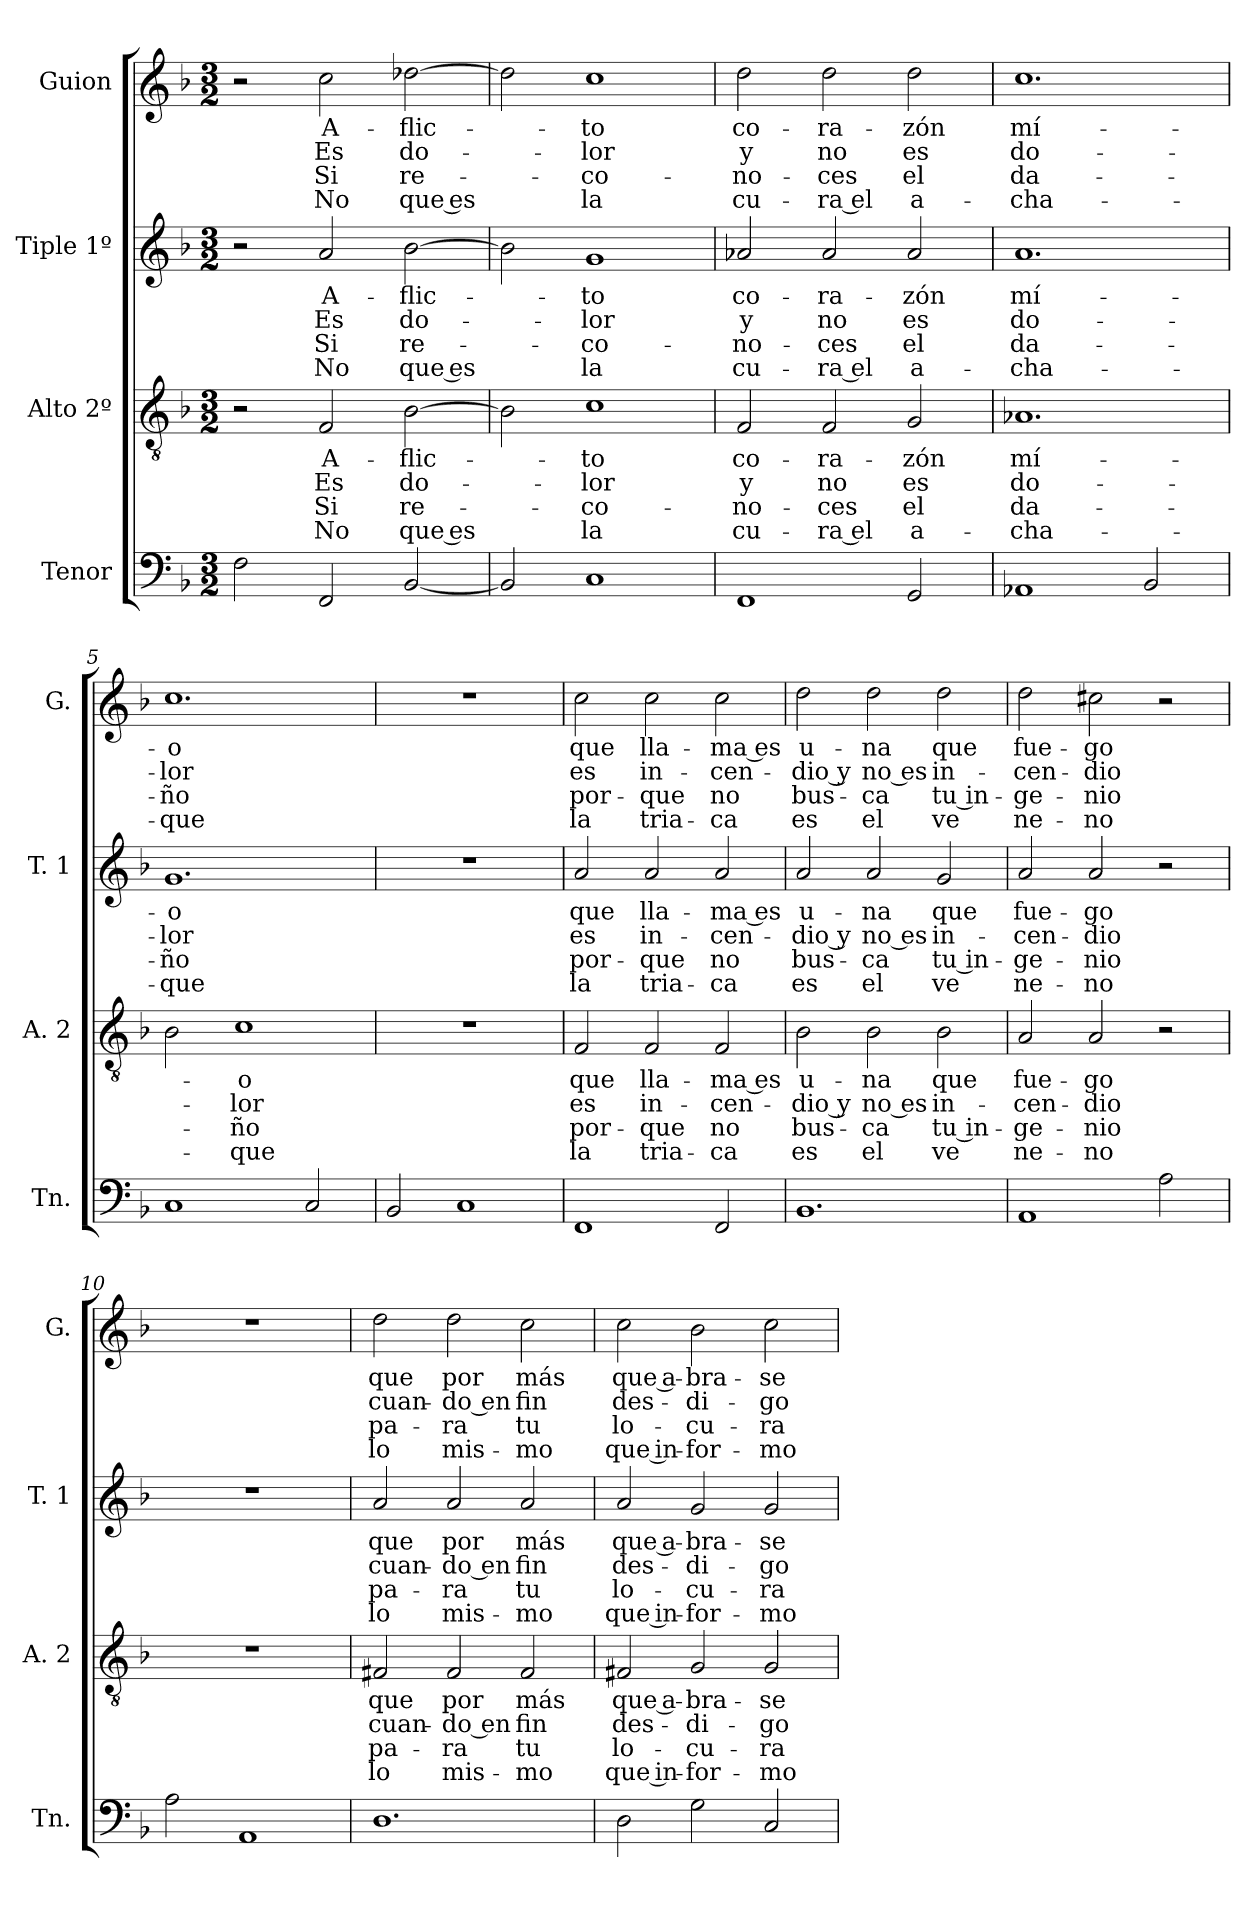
**kern	**kern	**text	**text	**text	**text	**kern	**text	**text	**text	**text	**kern	**text	**text	**text	**text
*part4	*part3	*part3	*part3	*part3	*part3	*part2	*part2	*part2	*part2	*part2	*part1	*part1	*part1	*part1	*part1
*staff4	*staff3	*staff3	*staff3	*staff3	*staff3	*staff2	*staff2	*staff2	*staff2	*staff2	*staff1	*staff1	*staff1	*staff1	*staff1
*I"Tenor	*I"Alto 2º	*	*	*	*	*I"Tiple 1º	*	*	*	*	*I"Guion	*	*	*	*
*I'Tn.	*I'A. 2	*	*	*	*	*I'T. 1	*	*	*	*	*I'G.	*	*	*	*
*clefF4	*clefGv2	*	*	*	*	*clefG2	*	*	*	*	*clefG2	*	*	*	*
*k[b-]	*k[b-]	*	*	*	*	*k[b-]	*	*	*	*	*k[b-]	*	*	*	*
*M3/2	*M3/2	*	*	*	*	*M3/2	*	*	*	*	*M3/2	*	*	*	*
=1	=1	=1	=1	=1	=1	=1	=1	=1	=1	=1	=1	=1	=1	=1	=1
2F	2r	.	.	.	.	2r	.	.	.	.	2r	.	.	.	.
2FF	2F	A-	Es	Si	No	2a	A-	Es	Si	No	2cc	A-	Es	Si	No
[2BB-	[2B-	-flic-	do-	re-	que es	[2b-	-flic-	do-	re-	que es	[2dd-X	-flic-	do-	re-	que es
=2	=2	=2	=2	=2	=2	=2	=2	=2	=2	=2	=2	=2	=2	=2	=2
2BB-]	2B-]	.	.	.	.	2b-]	.	.	.	.	2dd-]	.	.	.	.
1C	1c	-to	-lor	-co-	la	1g	-to	-lor	-co-	la	1cc	-to	-lor	-co-	la
=3	=3	=3	=3	=3	=3	=3	=3	=3	=3	=3	=3	=3	=3	=3	=3
1FF	2F	co-	y	-no-	cu-	2a-X	co-	y	-no-	cu-	2dd	co-	y	-no-	cu-
.	2F	-ra-	no	-ces	-ra el	2a-	-ra-	no	-ces	-ra el	2dd	-ra-	no	-ces	-ra el
2GG	2G	-zón	es	el	a-	2a-	-zón	es	el	a-	2dd	-zón	es	el	a-
=4	=4	=4	=4	=4	=4	=4	=4	=4	=4	=4	=4	=4	=4	=4	=4
1AA-X	1.A-X	mí-	do-	da-	-cha-	1.a	mí-	do-	da-	-cha-	1.cc	mí-	do-	da-	-cha-
2BB-	.	.	.	.	.	.	.	.	.	.	.	.	.	.	.
=5	=5	=5	=5	=5	=5	=5	=5	=5	=5	=5	=5	=5	=5	=5	=5
1C	2B-	.	.	.	.	1.g	-o	-lor	-ño	-que	1.cc	-o	-lor	-ño	-que
.	1c	-o	-lor	-ño	-que	.	.	.	.	.	.	.	.	.	.
2C	.	.	.	.	.	.	.	.	.	.	.	.	.	.	.
=6	=6	=6	=6	=6	=6	=6	=6	=6	=6	=6	=6	=6	=6	=6	=6
2BB-	1.r	.	.	.	.	1.r	.	.	.	.	1.r	.	.	.	.
1C	.	.	.	.	.	.	.	.	.	.	.	.	.	.	.
=7	=7	=7	=7	=7	=7	=7	=7	=7	=7	=7	=7	=7	=7	=7	=7
1FF	2F	que	es	por-	la	2a	que	es	por-	la	2cc	que	es	por-	la
.	2F	lla-	in-	-que	tria-	2a	lla-	in-	-que	tria-	2cc	lla-	in-	-que	tria-
2FF	2F	-ma es	-cen-	no	-ca	2a	-ma es	-cen-	no	-ca	2cc	-ma es	-cen-	no	-ca
=8	=8	=8	=8	=8	=8	=8	=8	=8	=8	=8	=8	=8	=8	=8	=8
1.BB-	2B-	u-	-dio y	bus-	es	2a	u-	-dio y	bus-	es	2dd	u-	-dio y	bus-	es
.	2B-	-na	no es	-ca	el	2a	-na	no es	-ca	el	2dd	-na	no es	-ca	el
.	2B-	que	in-	tu in-	ve	2g	que	in-	tu in-	ve	2dd	que	in-	tu in-	ve
=9	=9	=9	=9	=9	=9	=9	=9	=9	=9	=9	=9	=9	=9	=9	=9
1AA	2A	fue-	-cen-	-ge-	ne-	2a	fue-	-cen-	-ge-	ne-	2dd	fue-	-cen-	-ge-	ne-
.	2A	-go	-dio	-nio	-no	2a	-go	-dio	-nio	-no	2cc#X	-go	-dio	-nio	-no
2A	2r	.	.	.	.	2r	.	.	.	.	2r	.	.	.	.
=10	=10	=10	=10	=10	=10	=10	=10	=10	=10	=10	=10	=10	=10	=10	=10
2A	1.r	.	.	.	.	1.r	.	.	.	.	1.r	.	.	.	.
1AA	.	.	.	.	.	.	.	.	.	.	.	.	.	.	.
=11	=11	=11	=11	=11	=11	=11	=11	=11	=11	=11	=11	=11	=11	=11	=11
1.D	2F#X	que	cuan-	pa-	lo	2a	que	cuan-	pa-	lo	2dd	que	cuan-	pa-	lo
.	2F#	por	-do en	-ra	mis-	2a	por	-do en	-ra	mis-	2dd	por	-do en	-ra	mis-
.	2F#	más	fin	tu	-mo	2a	más	fin	tu	-mo	2cc	más	fin	tu	-mo
=12	=12	=12	=12	=12	=12	=12	=12	=12	=12	=12	=12	=12	=12	=12	=12
2D	2F#X	que a-	des-	lo-	que in-	2a	que a-	des-	lo-	que in-	2cc	que a-	des-	lo-	que in-
2G	2G	-bra-	-di-	-cu-	-for-	2g	-bra-	-di-	-cu-	-for-	2b-	-bra-	-di-	-cu-	-for-
2C	2G	-se	-go	-ra	-mo	2g	-se	-go	-ra	-mo	2cc	-se	-go	-ra	-mo
=	=	=	=	=	=	=	=	=	=	=	=	=	=	=	=
*-	*-	*-	*-	*-	*-	*-	*-	*-	*-	*-	*-	*-	*-	*-	*-
